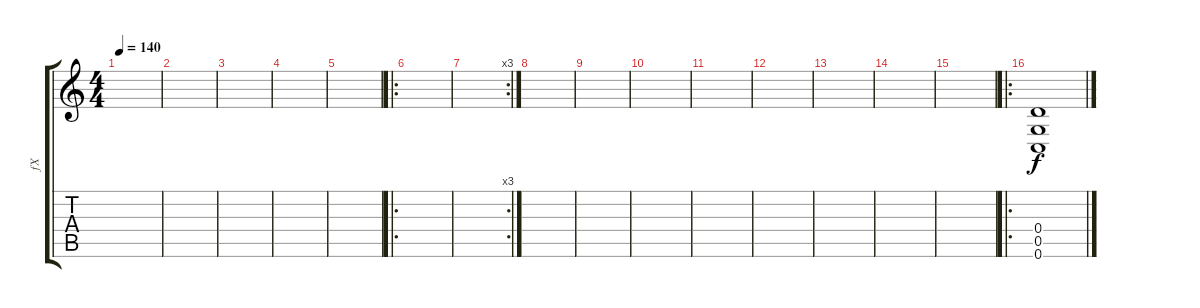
\track ("fX" "fX") {instrument overdrivenguitar}
\staff {score tabs}
\tuning (E4 B3 G3 D3 G2 C2) {hide}
\ts (4 4)
\tempo 140
\clef g2
\ks c
|
|
|
|
|
\ro
|
\rc 3
|
|
|
|
|
|
|
|
|
\ro
(0.4 0.5 0.6).1{dy f}
